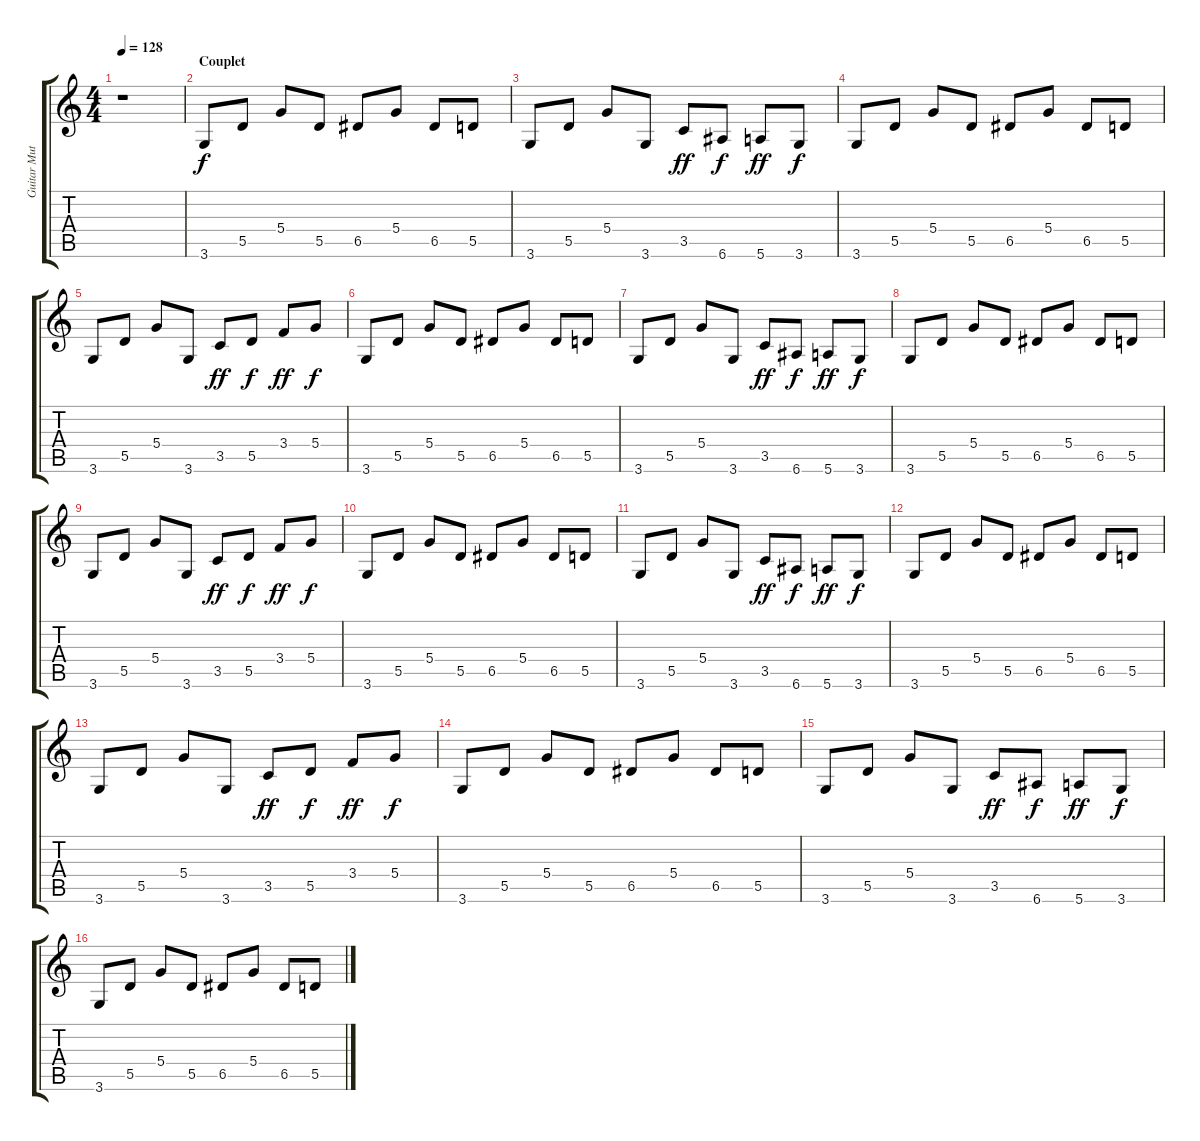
\track ("Guitar Muted" "Guitar Mut") {instrument electricguitarmuted}
\staff {score tabs}
\tuning (E4 B3 G3 D3 A2 E2) {hide}
\ts (4 4)
\tempo 128
\clef g2
\ks c
r.1{dy f} |
\section ("" "Couplet")
3.6.8 5.5.8 5.4.8 5.5.8 6.5.8 5.4.8 6.5.8 5.5.8 |
3.6.8 5.5.8 5.4.8 3.6.8 3.5.8{dy ff} 6.6.8{dy f} 5.6.8{dy ff} 3.6.8{dy f} |
3.6.8 5.5.8 5.4.8 5.5.8 6.5.8 5.4.8 6.5.8 5.5.8 |
3.6.8 5.5.8 5.4.8 3.6.8 3.5.8{dy ff} 5.5.8{dy f} 3.4.8{dy ff} 5.4.8{dy f} |
3.6.8 5.5.8 5.4.8 5.5.8 6.5.8 5.4.8 6.5.8 5.5.8 |
3.6.8 5.5.8 5.4.8 3.6.8 3.5.8{dy ff} 6.6.8{dy f} 5.6.8{dy ff} 3.6.8{dy f} |
3.6.8 5.5.8 5.4.8 5.5.8 6.5.8 5.4.8 6.5.8 5.5.8 |
3.6.8 5.5.8 5.4.8 3.6.8 3.5.8{dy ff} 5.5.8{dy f} 3.4.8{dy ff} 5.4.8{dy f} |
3.6.8 5.5.8 5.4.8 5.5.8 6.5.8 5.4.8 6.5.8 5.5.8 |
3.6.8 5.5.8 5.4.8 3.6.8 3.5.8{dy ff} 6.6.8{dy f} 5.6.8{dy ff} 3.6.8{dy f} |
3.6.8 5.5.8 5.4.8 5.5.8 6.5.8 5.4.8 6.5.8 5.5.8 |
3.6.8 5.5.8 5.4.8 3.6.8 3.5.8{dy ff} 5.5.8{dy f} 3.4.8{dy ff} 5.4.8{dy f} |
3.6.8 5.5.8 5.4.8 5.5.8 6.5.8 5.4.8 6.5.8 5.5.8 |
3.6.8 5.5.8 5.4.8 3.6.8 3.5.8{dy ff} 6.6.8{dy f} 5.6.8{dy ff} 3.6.8{dy f} |
3.6.8 5.5.8 5.4.8 5.5.8 6.5.8 5.4.8 6.5.8 5.5.8
